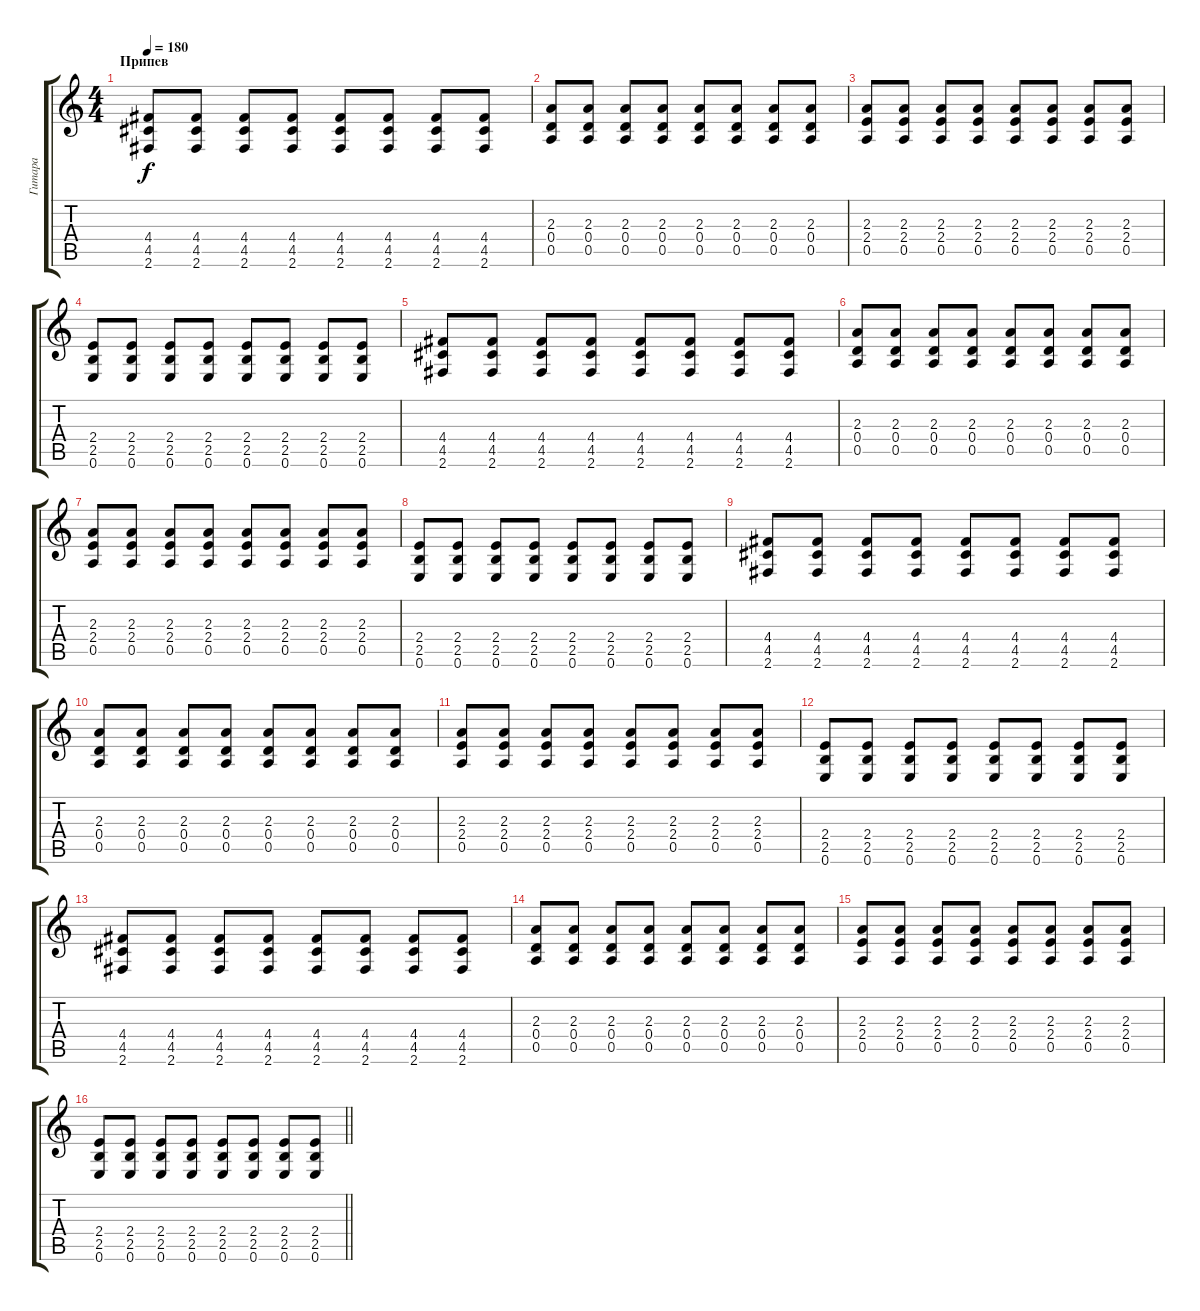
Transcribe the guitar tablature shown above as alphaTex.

\track ("Гитара" "Гитара") {instrument distortionguitar}
\staff {score tabs}
\tuning (E4 B3 G3 D3 A2 E2) {hide}
\ts (4 4)
\section ("" "Припев")
\tempo 180
\clef g2
\ks c
(4.4 4.5 2.6).8{dy f} (4.4 4.5 2.6).8 (4.4 4.5 2.6).8 (4.4 4.5 2.6).8 (4.4 4.5 2.6).8 (4.4 4.5 2.6).8 (4.4 4.5 2.6).8 (4.4 4.5 2.6).8 |
(2.3 0.4 0.5).8 (2.3 0.4 0.5).8 (2.3 0.4 0.5).8 (2.3 0.4 0.5).8 (2.3 0.4 0.5).8 (2.3 0.4 0.5).8 (2.3 0.4 0.5).8 (2.3 0.4 0.5).8 |
(2.3 2.4 0.5).8 (2.3 2.4 0.5).8 (2.3 2.4 0.5).8 (2.3 2.4 0.5).8 (2.3 2.4 0.5).8 (2.3 2.4 0.5).8 (2.3 2.4 0.5).8 (2.3 2.4 0.5).8 |
(2.4 2.5 0.6).8 (2.4 2.5 0.6).8 (2.4 2.5 0.6).8 (2.4 2.5 0.6).8 (2.4 2.5 0.6).8 (2.4 2.5 0.6).8 (2.4 2.5 0.6).8 (2.4 2.5 0.6).8 |
(4.4 4.5 2.6).8 (4.4 4.5 2.6).8 (4.4 4.5 2.6).8 (4.4 4.5 2.6).8 (4.4 4.5 2.6).8 (4.4 4.5 2.6).8 (4.4 4.5 2.6).8 (4.4 4.5 2.6).8 |
(2.3 0.4 0.5).8 (2.3 0.4 0.5).8 (2.3 0.4 0.5).8 (2.3 0.4 0.5).8 (2.3 0.4 0.5).8 (2.3 0.4 0.5).8 (2.3 0.4 0.5).8 (2.3 0.4 0.5).8 |
(2.3 2.4 0.5).8 (2.3 2.4 0.5).8 (2.3 2.4 0.5).8 (2.3 2.4 0.5).8 (2.3 2.4 0.5).8 (2.3 2.4 0.5).8 (2.3 2.4 0.5).8 (2.3 2.4 0.5).8 |
(2.4 2.5 0.6).8 (2.4 2.5 0.6).8 (2.4 2.5 0.6).8 (2.4 2.5 0.6).8 (2.4 2.5 0.6).8 (2.4 2.5 0.6).8 (2.4 2.5 0.6).8 (2.4 2.5 0.6).8 |
(4.4 4.5 2.6).8 (4.4 4.5 2.6).8 (4.4 4.5 2.6).8 (4.4 4.5 2.6).8 (4.4 4.5 2.6).8 (4.4 4.5 2.6).8 (4.4 4.5 2.6).8 (4.4 4.5 2.6).8 |
(2.3 0.4 0.5).8 (2.3 0.4 0.5).8 (2.3 0.4 0.5).8 (2.3 0.4 0.5).8 (2.3 0.4 0.5).8 (2.3 0.4 0.5).8 (2.3 0.4 0.5).8 (2.3 0.4 0.5).8 |
(2.3 2.4 0.5).8 (2.3 2.4 0.5).8 (2.3 2.4 0.5).8 (2.3 2.4 0.5).8 (2.3 2.4 0.5).8 (2.3 2.4 0.5).8 (2.3 2.4 0.5).8 (2.3 2.4 0.5).8 |
(2.4 2.5 0.6).8 (2.4 2.5 0.6).8 (2.4 2.5 0.6).8 (2.4 2.5 0.6).8 (2.4 2.5 0.6).8 (2.4 2.5 0.6).8 (2.4 2.5 0.6).8 (2.4 2.5 0.6).8 |
(4.4 4.5 2.6).8 (4.4 4.5 2.6).8 (4.4 4.5 2.6).8 (4.4 4.5 2.6).8 (4.4 4.5 2.6).8 (4.4 4.5 2.6).8 (4.4 4.5 2.6).8 (4.4 4.5 2.6).8 |
(2.3 0.4 0.5).8 (2.3 0.4 0.5).8 (2.3 0.4 0.5).8 (2.3 0.4 0.5).8 (2.3 0.4 0.5).8 (2.3 0.4 0.5).8 (2.3 0.4 0.5).8 (2.3 0.4 0.5).8 |
(2.3 2.4 0.5).8 (2.3 2.4 0.5).8 (2.3 2.4 0.5).8 (2.3 2.4 0.5).8 (2.3 2.4 0.5).8 (2.3 2.4 0.5).8 (2.3 2.4 0.5).8 (2.3 2.4 0.5).8 |
\barLineRight lightlight
(2.4 2.5 0.6).8 (2.4 2.5 0.6).8 (2.4 2.5 0.6).8 (2.4 2.5 0.6).8 (2.4 2.5 0.6).8 (2.4 2.5 0.6).8 (2.4 2.5 0.6).8 (2.4 2.5 0.6).8
